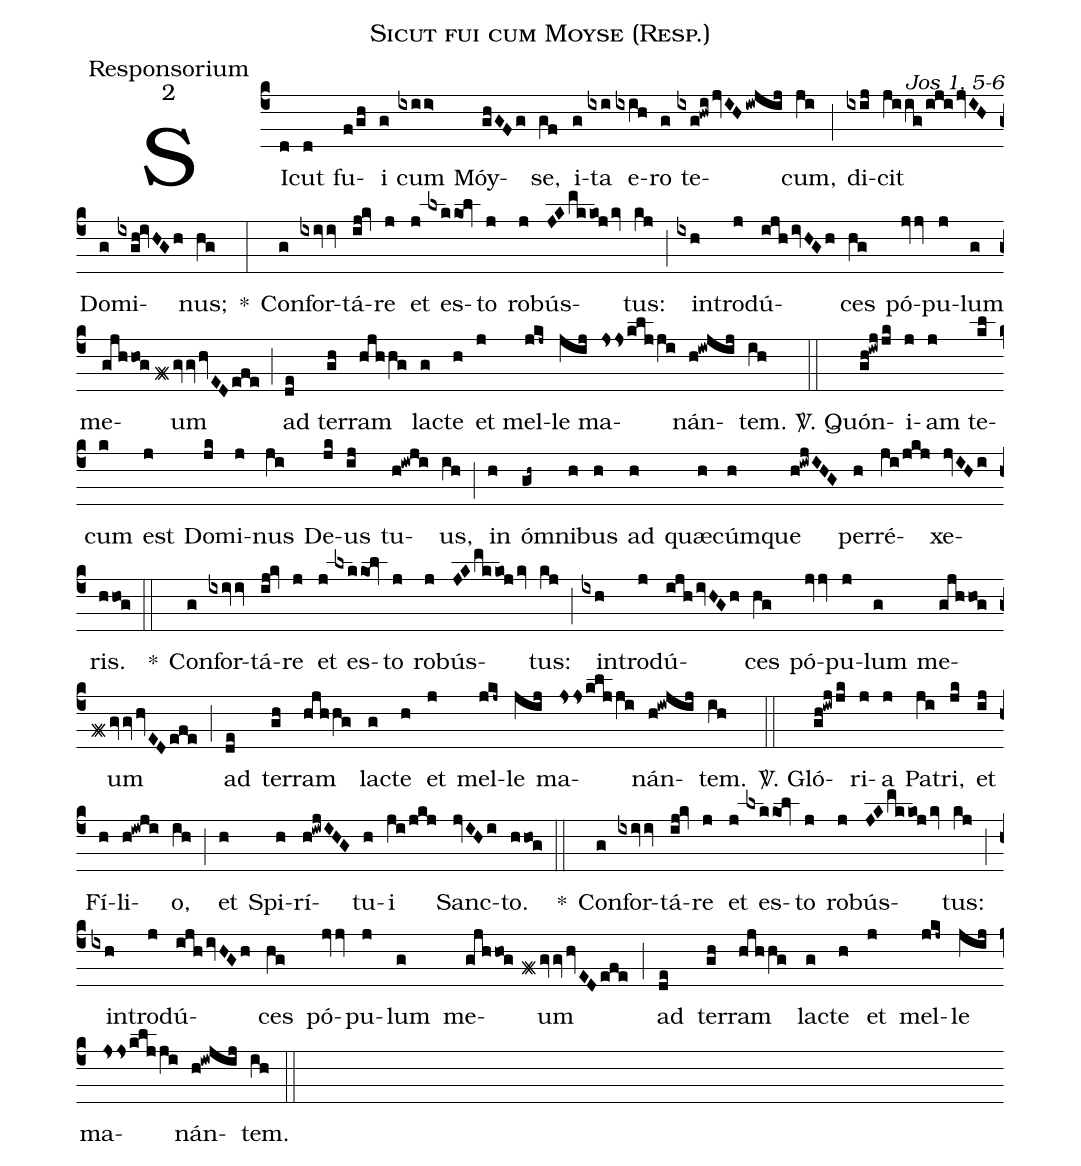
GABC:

name:Sicut fui cum Moyse (Resp.);
office-part:Responsorium;
mode:2;
commentary:Jos 1, 5-6;
%%
(c4)SIc(d)ut(d) fu(f/gh)i(g) cum(ixii>) Móy(ghGFg)se,(gf)  i(g)ta(ixi) e(ixih)ro(g) te(ixg!hwi/jvIH/iwjij)cum,(ji) (;) di(ixij)cit(jiig/iji/jvIH) Do(g)mi(ixgh!ivHGh)nus;(hg) *(:) Con(g)for(ixiviv)tá(ij!kv)re(j) et(j) es(lxkkol)to(j) ro(j)bús(JKmkkoj/kv)tus:(kj) (;) in(ixh)tro(j)dú(ijh/ivHGh)ces(hg) pó(jvjv)pu(j)lum(g) me(gjhhog)um(f#gvgvhvEDefe) (;) ad(de) ter(gh)ram(hjhhg) lac(g)te(h) et(j) mel(jkj~)le(jij) ma(jsskljji)nán(h!iwjij)tem.(ih) (::)

<sp>V/</sp>. Quón(gh!iwjjk)i(j)am(j) te(kl)cum(k) est(j) Do(jk)mi(j)nus(ji) De(jk)us(ij) tu(h!iwji)us,(ih) (;) in(h) óm(gh~)ni(h)bus(h) ad(h) quæ(h)cúm(h)que(h!iwjIHG) per(h)ré(ji/jkj)xe(jvIHi)ris.(hhog) (::)
*() Con(g)for(ixiviv)tá(ij!kv)re(j) et(j) es(lxkkol)to(j) ro(j)bús(JKmkkoj/kv)tus:(kj) (;) in(ixh)tro(j)dú(ijh/ivHGh)ces(hg) pó(jvjv)pu(j)lum(g) me(gjhhog)um(f#gvgvhvEDefe) (;) ad(de) ter(gh)ram(hjhhg) lac(g)te(h) et(j) mel(jkj~)le(jij) ma(jsskljji)nán(h!iwjij)tem.(ih) (::)

<sp>V/</sp>. Gló(gh!iwjjk)ri(j)a(j) Pa(ji)tri,(jk) et(ij) Fí(h)li(h!iwji)o,(ih) (;) et(h) Spi(h)rí(h!iwjIHG)tu(h)i(ji/jkj) Sanc(jvIHi)to.(hhog) (::)
*() Con(g)for(ixiviv)tá(ij!kv)re(j) et(j) es(lxkkol)to(j) ro(j)bús(JKmkkoj/kv)tus:(kj) (;) in(ixh)tro(j)dú(ijh/ivHGh)ces(hg) pó(jvjv)pu(j)lum(g) me(gjhhog)um(f#gvgvhvEDefe) (;) ad(de) ter(gh)ram(hjhhg) lac(g)te(h) et(j) mel(jkj~)le(jij) ma(jsskljji)nán(h!iwjij)tem.(ih) (::)
